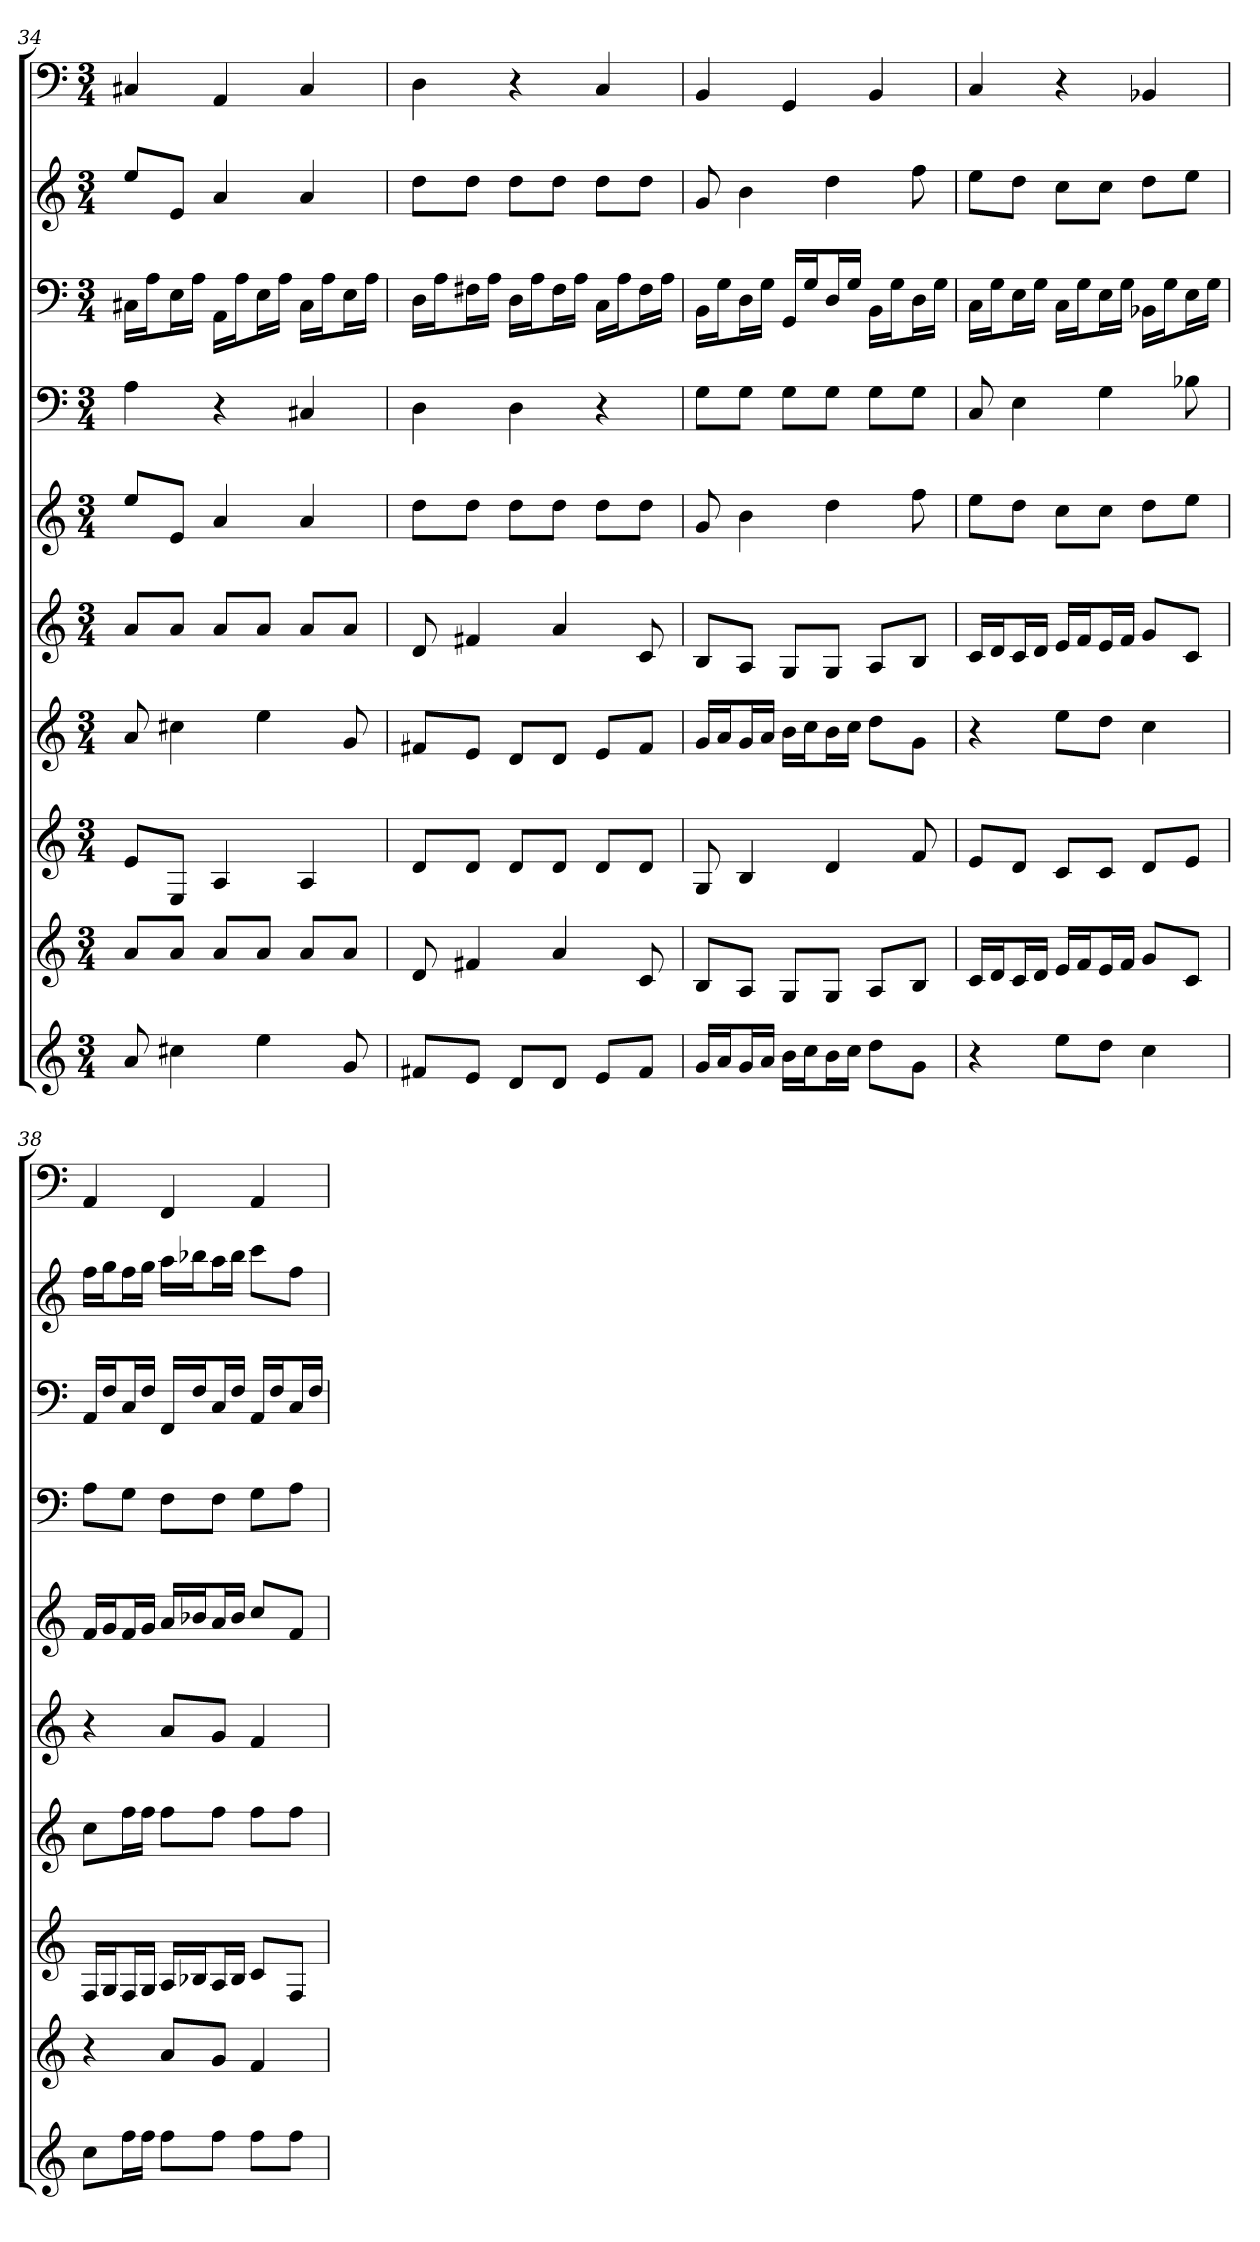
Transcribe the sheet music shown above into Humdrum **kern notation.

**kern	**kern	**kern	**kern	**kern	**kern	**kern	**kern	**kern	**kern
*part10	*part9	*part8	*part7	*part6	*part5	*part4	*part3	*part2	*part1
*staff10	*staff9	*staff8	*staff7	*staff6	*staff5	*staff4	*staff3	*staff2	*staff1
*clefG2	*clefG2	*clefG2	*clefG2	*clefG2	*clefG2	*clefF4	*clefF4	*clefG2	*clefF4
*k[]	*k[]	*k[]	*k[]	*k[]	*k[]	*k[]	*k[]	*k[]	*k[]
*C:	*C:	*C:	*C:	*C:	*C:	*C:	*C:	*C:	*C:
*M3/4	*M3/4	*M3/4	*M3/4	*M3/4	*M3/4	*M3/4	*M3/4	*M3/4	*M3/4
=34	=34	=34	=34	=34	=34	=34	=34	=34	=34
8a	8a/L	8e/L	8a	8a/L	8ee/L	4A	16C#X\LL	8ee/L	4C#X
.	.	.	.	.	.	.	16A\J	.	.
4cc#X	8a/J	8E/J	4cc#X	8a/J	8e/J	.	16E\L	8e/J	.
.	.	.	.	.	.	.	16A\JJ	.	.
.	8a/L	4A	.	8a/L	4a	4r	16AA\LL	4a	4AA
.	.	.	.	.	.	.	16A\J	.	.
4ee	8a/J	.	4ee	8a/J	.	.	16E\L	.	.
.	.	.	.	.	.	.	16A\JJ	.	.
.	8a/L	4A	.	8a/L	4a	4C#X	16C#\LL	4a	4C#
.	.	.	.	.	.	.	16A\J	.	.
8g	8a/J	.	8g	8a/J	.	.	16E\L	.	.
.	.	.	.	.	.	.	16A\JJ	.	.
=35	=35	=35	=35	=35	=35	=35	=35	=35	=35
8f#X/L	8d	8d/L	8f#X/L	8d	8dd\L	4D	16D\LL	8dd\L	4D
.	.	.	.	.	.	.	16A\J	.	.
8e/J	4f#X	8d/J	8e/J	4f#X	8dd\J	.	16F#X\L	8dd\J	.
.	.	.	.	.	.	.	16A\JJ	.	.
8d/L	.	8d/L	8d/L	.	8dd\L	4D	16D\LL	8dd\L	4r
.	.	.	.	.	.	.	16A\J	.	.
8d/J	4a	8d/J	8d/J	4a	8dd\J	.	16F#\L	8dd\J	.
.	.	.	.	.	.	.	16A\JJ	.	.
8e/L	.	8d/L	8e/L	.	8dd\L	4r	16C\LL	8dd\L	4C
.	.	.	.	.	.	.	16A\J	.	.
8f#/J	8c	8d/J	8f#/J	8c	8dd\J	.	16F#\L	8dd\J	.
.	.	.	.	.	.	.	16A\JJ	.	.
=36	=36	=36	=36	=36	=36	=36	=36	=36	=36
16g/LL	8B/L	8G	16g/LL	8B/L	8g	8G\L	16BB\LL	8g	4BB
16a/J	.	.	16a/J	.	.	.	16G\J	.	.
16g/L	8A/J	4B	16g/L	8A/J	4b	8G\J	16D\L	4b	.
16a/JJ	.	.	16a/JJ	.	.	.	16G\JJ	.	.
16b\LL	8G/L	.	16b\LL	8G/L	.	8G\L	16GG/LL	.	4GG
16cc\J	.	.	16cc\J	.	.	.	16G/J	.	.
16b\L	8G/J	4d	16b\L	8G/J	4dd	8G\J	16D/L	4dd	.
16cc\JJ	.	.	16cc\JJ	.	.	.	16G/JJ	.	.
8dd\L	8A/L	.	8dd\L	8A/L	.	8G\L	16BB\LL	.	4BB
.	.	.	.	.	.	.	16G\J	.	.
8g\J	8B/J	8f	8g\J	8B/J	8ff	8G\J	16D\L	8ff	.
.	.	.	.	.	.	.	16G\JJ	.	.
=37	=37	=37	=37	=37	=37	=37	=37	=37	=37
4r	16c/LL	8e/L	4r	16c/LL	8ee\L	8C	16C\LL	8ee\L	4C
.	16d/J	.	.	16d/J	.	.	16G\J	.	.
.	16c/L	8d/J	.	16c/L	8dd\J	4E	16E\L	8dd\J	.
.	16d/JJ	.	.	16d/JJ	.	.	16G\JJ	.	.
8ee\L	16e/LL	8c/L	8ee\L	16e/LL	8cc\L	.	16C\LL	8cc\L	4r
.	16f/J	.	.	16f/J	.	.	16G\J	.	.
8dd\J	16e/L	8c/J	8dd\J	16e/L	8cc\J	4G	16E\L	8cc\J	.
.	16f/JJ	.	.	16f/JJ	.	.	16G\JJ	.	.
4cc	8g/L	8d/L	4cc	8g/L	8dd\L	.	16BB-X\LL	8dd\L	4BB-X
.	.	.	.	.	.	.	16G\J	.	.
.	8c/J	8e/J	.	8c/J	8ee\J	8B-X	16E\L	8ee\J	.
.	.	.	.	.	.	.	16G\JJ	.	.
=38	=38	=38	=38	=38	=38	=38	=38	=38	=38
8cc\L	4r	16F/LL	8cc\L	4r	16f/LL	8A\L	16AA/LL	16ff\LL	4AA
.	.	16G/J	.	.	16g/J	.	16F/J	16gg\J	.
16ff\L	.	16F/L	16ff\L	.	16f/L	8G\J	16C/L	16ff\L	.
16ff\JJ	.	16G/JJ	16ff\JJ	.	16g/JJ	.	16F/JJ	16gg\JJ	.
8ff\L	8a/L	16A/LL	8ff\L	8a/L	16a/LL	8F\L	16FF/LL	16aa\LL	4FF
.	.	16B-X/J	.	.	16b-X/J	.	16F/J	16bb-X\J	.
8ff\J	8g/J	16A/L	8ff\J	8g/J	16a/L	8F\J	16C/L	16aa\L	.
.	.	16B-/JJ	.	.	16b-/JJ	.	16F/JJ	16bb-\JJ	.
8ff\L	4f	8c/L	8ff\L	4f	8cc/L	8G\L	16AA/LL	8ccc\L	4AA
.	.	.	.	.	.	.	16F/J	.	.
8ff\J	.	8F/J	8ff\J	.	8f/J	8A\J	16C/L	8ff\J	.
.	.	.	.	.	.	.	16F/JJ	.	.
=	=	=	=	=	=	=	=	=	=
*-	*-	*-	*-	*-	*-	*-	*-	*-	*-
